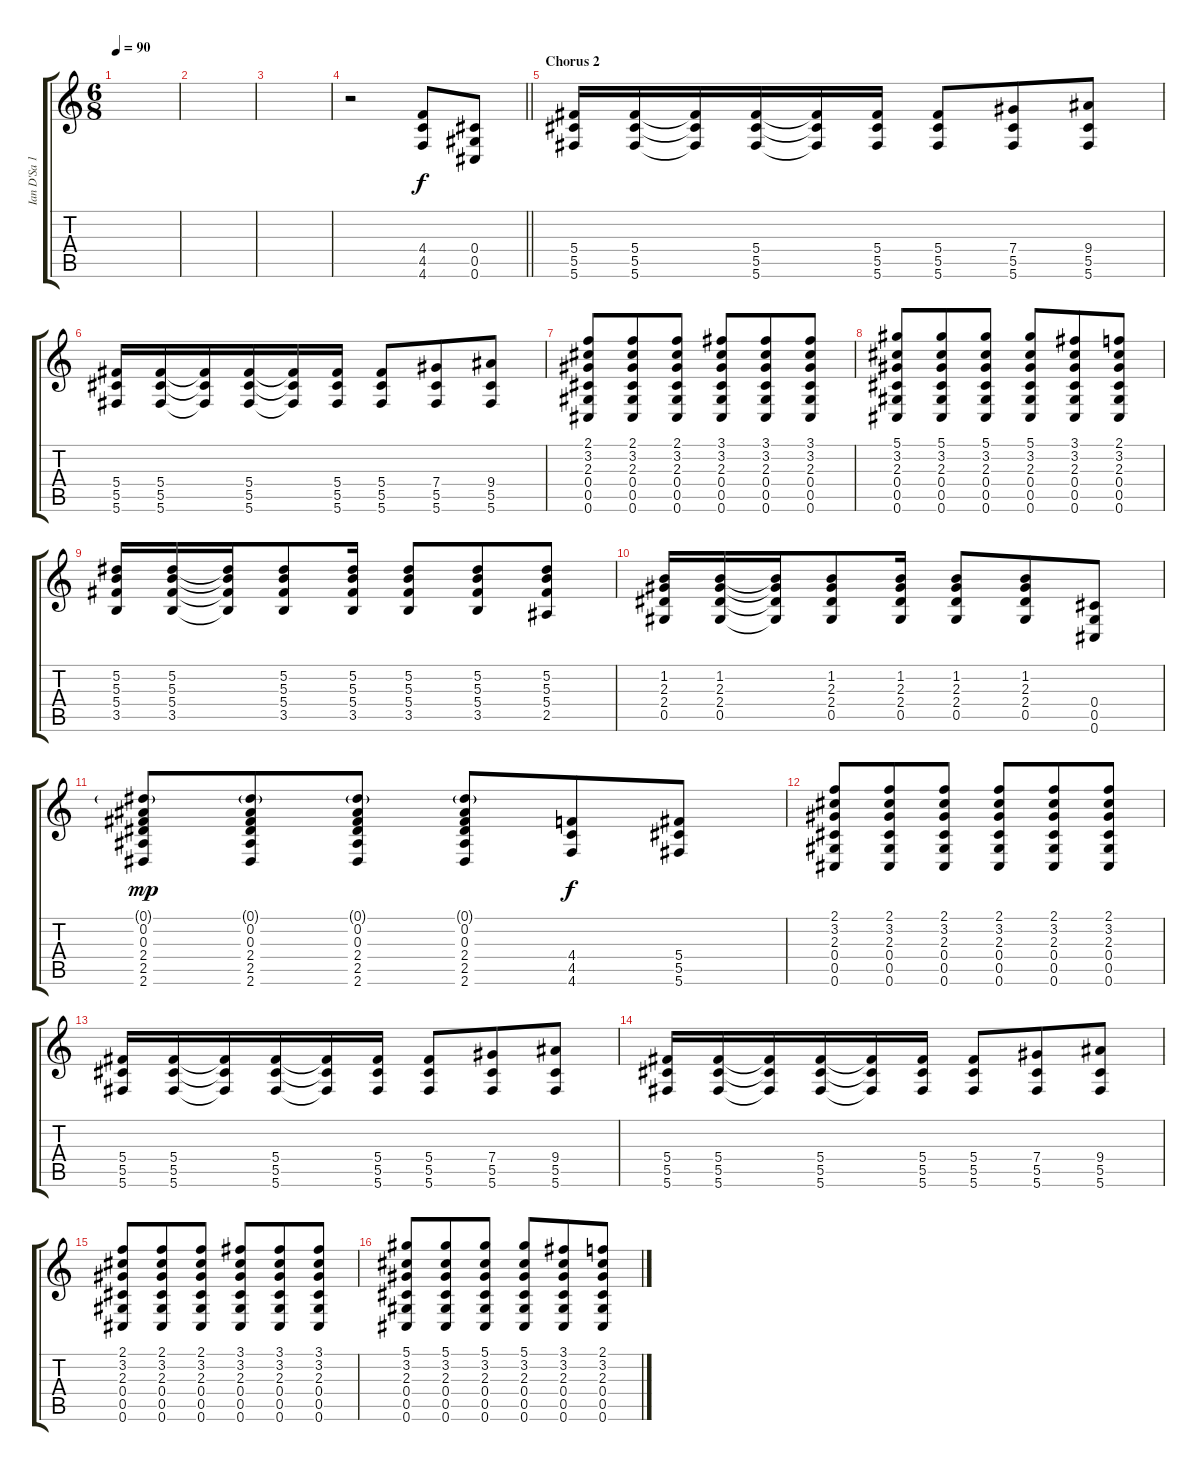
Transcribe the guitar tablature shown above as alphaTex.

\track ("Ian D'Sa 1" "Ian D'Sa 1") {instrument distortionguitar}
\staff {score tabs}
\tuning (Eb4 Bb3 Gb3 Db3 Ab2 Db2) {hide}
\ts (6 8)
\tempo 90
\clef g2
\ks c
|
|
|
\barLineRight lightlight
r.2 (4.4 4.5 4.6).8 (0.4 0.5 0.6).8 |
\section ("" "Chorus 2")
(5.4 5.5 5.6).16 (5.4 5.5 5.6).16 (5.4{t} 5.5{t} 5.6{t}).16 (5.4 5.5 5.6).16 (5.4{t} 5.5{t} 5.6{t}).16 (5.4 5.5 5.6).16 (5.4 5.5 5.6).8 (7.4 5.5 5.6).8 (9.4 5.5 5.6).8 |
(5.4 5.5 5.6).16 (5.4 5.5 5.6).16 (5.4{t} 5.5{t} 5.6{t}).16 (5.4 5.5 5.6).16 (5.4{t} 5.5{t} 5.6{t}).16 (5.4 5.5 5.6).16 (5.4 5.5 5.6).8 (7.4 5.5 5.6).8 (9.4 5.5 5.6).8 |
(2.1 3.2 2.3 0.4 0.5 0.6).8 (2.1 3.2 2.3 0.4 0.5 0.6).8 (2.1 3.2 2.3 0.4 0.5 0.6).8 (3.1 3.2 2.3 0.4 0.5 0.6).8 (3.1 3.2 2.3 0.4 0.5 0.6).8 (3.1 3.2 2.3 0.4 0.5 0.6).8 |
(5.1 3.2 2.3 0.4 0.5 0.6).8 (5.1 3.2 2.3 0.4 0.5 0.6).8 (5.1 3.2 2.3 0.4 0.5 0.6).8 (5.1 3.2 2.3 0.4 0.5 0.6).8 (3.1 3.2 2.3 0.4 0.5 0.6).8 (2.1 3.2 2.3 0.4 0.5 0.6).8 |
(5.2 5.3 5.4 3.5).16 (5.2 5.3 5.4 3.5).16 (5.2{t} 5.3{t} 5.4{t} 3.5{t}).16 (5.2 5.3 5.4 3.5).8 (5.2 5.3 5.4 3.5).16 (5.2 5.3 5.4 3.5).8 (5.2 5.3 5.4 3.5).8 (5.2 5.3 5.4 2.5).8 |
(1.2 2.3 2.4 0.5).16 (1.2 2.3 2.4 0.5).16 (1.2{t} 2.3{t} 2.4{t} 0.5{t}).16 (1.2 2.3 2.4 0.5).8 (1.2 2.3 2.4 0.5).16 (1.2 2.3 2.4 0.5).8 (1.2 2.3 2.4 0.5).8 (0.4 0.5 0.6).8 |
(0.1{g} 0.2 0.3 2.4 2.5 2.6).8{dy mp} (0.1{g} 0.2 0.3 2.4 2.5 2.6).8 (0.1{g} 0.2 0.3 2.4 2.5 2.6).8 (0.1{g} 0.2 0.3 2.4 2.5 2.6).8 (4.4 4.5 4.6).8{dy f} (5.4 5.5 5.6).8 |
(2.1 3.2 2.3 0.4 0.5 0.6).8 (2.1 3.2 2.3 0.4 0.5 0.6).8 (2.1 3.2 2.3 0.4 0.5 0.6).8 (2.1 3.2 2.3 0.4 0.5 0.6).8 (2.1 3.2 2.3 0.4 0.5 0.6).8 (2.1 3.2 2.3 0.4 0.5 0.6).8 |
(5.4 5.5 5.6).16 (5.4 5.5 5.6).16 (5.4{t} 5.5{t} 5.6{t}).16 (5.4 5.5 5.6).16 (5.4{t} 5.5{t} 5.6{t}).16 (5.4 5.5 5.6).16 (5.4 5.5 5.6).8 (7.4 5.5 5.6).8 (9.4 5.5 5.6).8 |
(5.4 5.5 5.6).16 (5.4 5.5 5.6).16 (5.4{t} 5.5{t} 5.6{t}).16 (5.4 5.5 5.6).16 (5.4{t} 5.5{t} 5.6{t}).16 (5.4 5.5 5.6).16 (5.4 5.5 5.6).8 (7.4 5.5 5.6).8 (9.4 5.5 5.6).8 |
(2.1 3.2 2.3 0.4 0.5 0.6).8 (2.1 3.2 2.3 0.4 0.5 0.6).8 (2.1 3.2 2.3 0.4 0.5 0.6).8 (3.1 3.2 2.3 0.4 0.5 0.6).8 (3.1 3.2 2.3 0.4 0.5 0.6).8 (3.1 3.2 2.3 0.4 0.5 0.6).8 |
(5.1 3.2 2.3 0.4 0.5 0.6).8 (5.1 3.2 2.3 0.4 0.5 0.6).8 (5.1 3.2 2.3 0.4 0.5 0.6).8 (5.1 3.2 2.3 0.4 0.5 0.6).8 (3.1 3.2 2.3 0.4 0.5 0.6).8 (2.1 3.2 2.3 0.4 0.5 0.6).8
